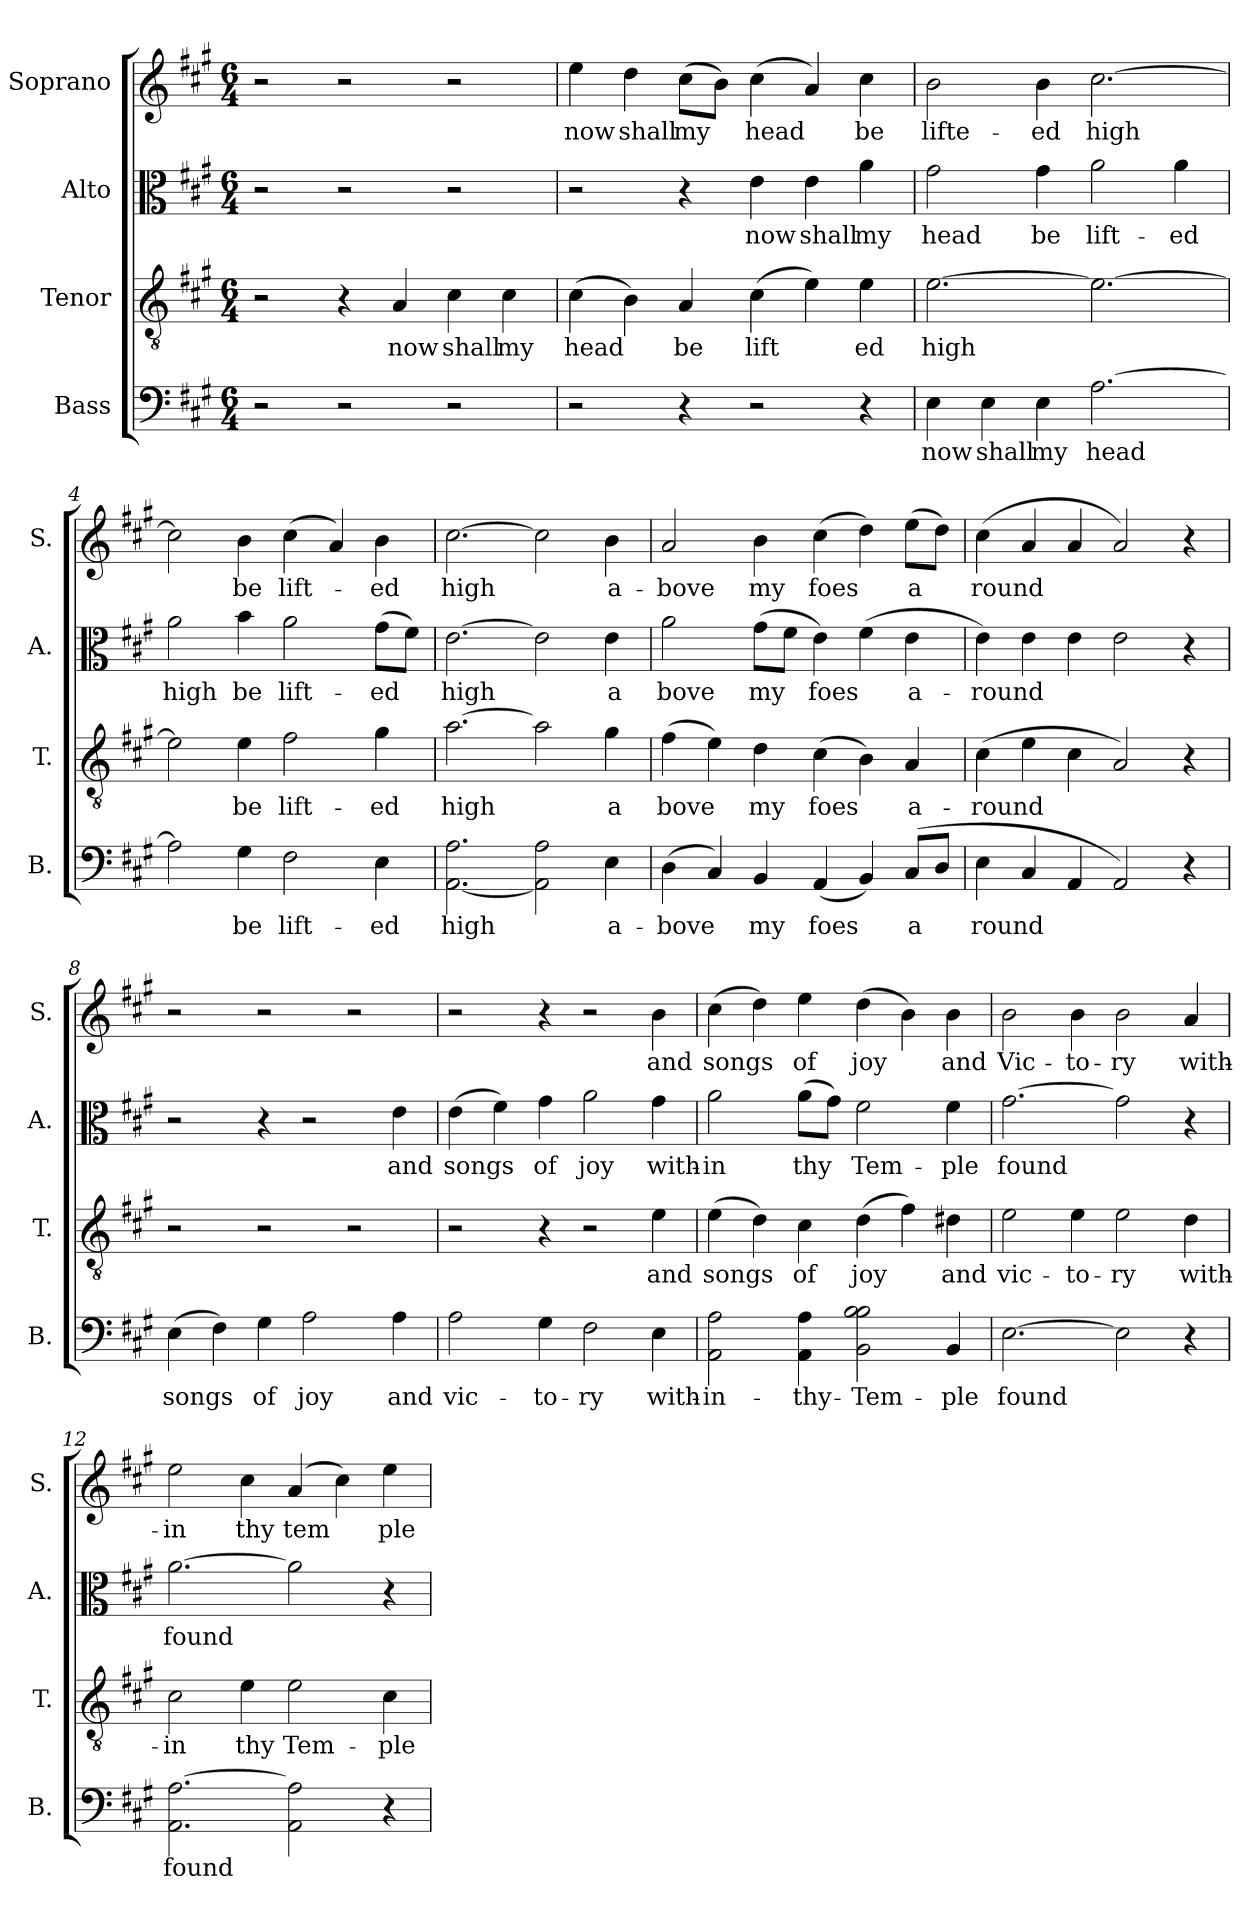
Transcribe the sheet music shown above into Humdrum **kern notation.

**kern	**text	**kern	**text	**kern	**text	**kern	**text
*part4	*part4	*part3	*part3	*part2	*part2	*part1	*part1
*staff4	*staff4	*staff3	*staff3	*staff2	*staff2	*staff1	*staff1
*I"Bass	*	*I"Tenor	*	*I"Alto	*	*I"Soprano	*
*I'B.	*	*I'T.	*	*I'A.	*	*I'S.	*
*clefF4	*	*clefGv2	*	*clefC3	*	*clefG2	*
*k[f#c#g#]	*	*k[f#c#g#]	*	*k[f#c#g#]	*	*k[f#c#g#]	*
*A:	*	*A:	*	*A:	*	*A:	*
*M6/4	*	*M6/4	*	*M6/4	*	*M6/4	*
=1	=1	=1	=1	=1	=1	=1	=1
2r	.	2r	.	2r	.	2r	.
2r	.	4r	.	2r	.	2r	.
.	.	4A/	now	.	.	.	.
2r	.	4c#\	shall	2r	.	2r	.
.	.	4c#\	my	.	.	.	.
=2	=2	=2	=2	=2	=2	=2	=2
2r	.	(4c#\	head	2r	.	4ee\	now
.	.	4B\)	.	.	.	4dd\	shall
4r	.	4A/	be	4r	.	(8cc#\L	my
.	.	.	.	.	.	8b\J)	.
2r	.	(4c#\	lift	4e\	now	(4cc#\	head
.	.	4e\)	.	4e\	shall	4a/)	.
4r	.	4e\	ed	4a\	my	4cc#\	be
=3	=3	=3	=3	=3	=3	=3	=3
4E\	now	[2.e\	high	2g#\	head	2b\	lifte-
4E\	shall	.	.	.	.	.	.
4E\	my	.	.	4g#\	be	4b\	-ed
[2.A\	head	2.e\_	.	2a\	lift-	[2.cc#\	high
.	.	.	.	4a\	-ed	.	.
!!LO:LB:g=z
=4	=4	=4	=4	=4	=4	=4	=4
2A\]	.	2e\]	.	2a\	high	2cc#\]	.
4G#\	be	4e\	be	4b\	be	4b\	be
2F#\	lift-	2f#\	lift-	2a\	lift-	(4cc#\	lift-
.	.	.	.	.	.	4a/)	.
4E\	-ed	4g#\	-ed	(8g#\L	-ed	4b\	ed
.	.	.	.	8f#\J)	.	.	.
=5	=5	=5	=5	=5	=5	=5	=5
[2.AA\ 2.A\	high	[2.a\	high	[2.e\	high	[2.cc#\	high
2AA\] 2A\	.	2a\]	.	2e\]	.	2cc#\]	.
4E\	a-	4g#\	a	4e\	a	4b\	a-
=6	=6	=6	=6	=6	=6	=6	=6
(4D\	-bove	(4f#\	bove	2a\	bove	2a/	-bove
4C#/)	.	4e\)	.	.	.	.	.
4BB/	my	4d\	my	(8g#\L	my	4b\	my
.	.	.	.	8f#\J	.	.	.
(4AA/	foes	(4c#\	foes	4e\)	foes	(4cc#\	foes
4BB/)	.	4B\)	.	(4f#\	.	4dd\)	.
(8C#/L	a	4A/	a-	4e\	a-	(8ee\L	a
8D/J	.	.	.	.	.	8dd\J)	.
=7	=7	=7	=7	=7	=7	=7	=7
4E\	round	(4c#\	-round	4e\)	-round	(4cc#\	round
4C#/	.	4e\	.	4e\	.	4a/	.
4AA/	.	4c#\	.	4e\	.	4a/	.
2AA/)	.	2A/)	.	2e\	.	2a/)	.
4r	.	4r	.	4r	.	4r	.
!!LO:PB:g=z
=8	=8	=8	=8	=8	=8	=8	=8
(4E\	songs	2r	.	2r	.	2r	.
4F#\)	.	.	.	.	.	.	.
4G#\	of	2r	.	4r	.	2r	.
2A\	joy	.	.	2r	.	.	.
.	.	2r	.	.	.	2r	.
4A\	and	.	.	4e\	and	.	.
=9	=9	=9	=9	=9	=9	=9	=9
2A\	vic-	2r	.	(4e\	songs	2r	.
.	.	.	.	4f#\)	.	.	.
4G#\	-to-	4r	.	4g#\	of	4r	.
2F#\	-ry	2r	.	2a\	joy	2r	.
4E\	with-	4e\	and	4g#\	with-	4b\	and
=10	=10	=10	=10	=10	=10	=10	=10
2AA\ 2A\	-in-	(4e\	songs	2a\	-in	(4cc#\	songs
.	.	4d\)	.	.	.	4dd\)	.
4AA\ 4A\	-thy-	4c#\	of	(8a\L	thy	4ee\	of
.	.	.	.	8g#\J)	.	.	.
2BB\ 2B\ 2B\	-Tem-	(4d\	joy	2f#\	Tem-	(4dd\	joy
.	.	4f#\)	.	.	.	4b\)	.
4BB/	-ple	4d#X\	and	4f#\	-ple	4b\	and
!!LO:LB:g=z
=11	=11	=11	=11	=11	=11	=11	=11
[2.E\	found	2e\	vic-	[2.g#\	found	2b\	Vic-
.	.	4e\	-to-	.	.	4b\	-to-
2E\]	.	2e\	-ry	2g#\]	.	2b\	-ry
4r	.	4d\	with-	4r	.	4a/	with-
=12	=12	=12	=12	=12	=12	=12	=12
2.AA\ [2.A\	found	2c#\	-in	[2.a\	found	2ee\	-in
.	.	4e\	thy	.	.	4cc#\	thy
2AA\ 2A\]	.	2e\	Tem-	2a\]	.	(4a/	tem
.	.	.	.	.	.	4cc#\)	.
4r	.	4c#\	-ple	4r	.	4ee\	ple
=	=	=	=	=	=	=	=
*-	*-	*-	*-	*-	*-	*-	*-
